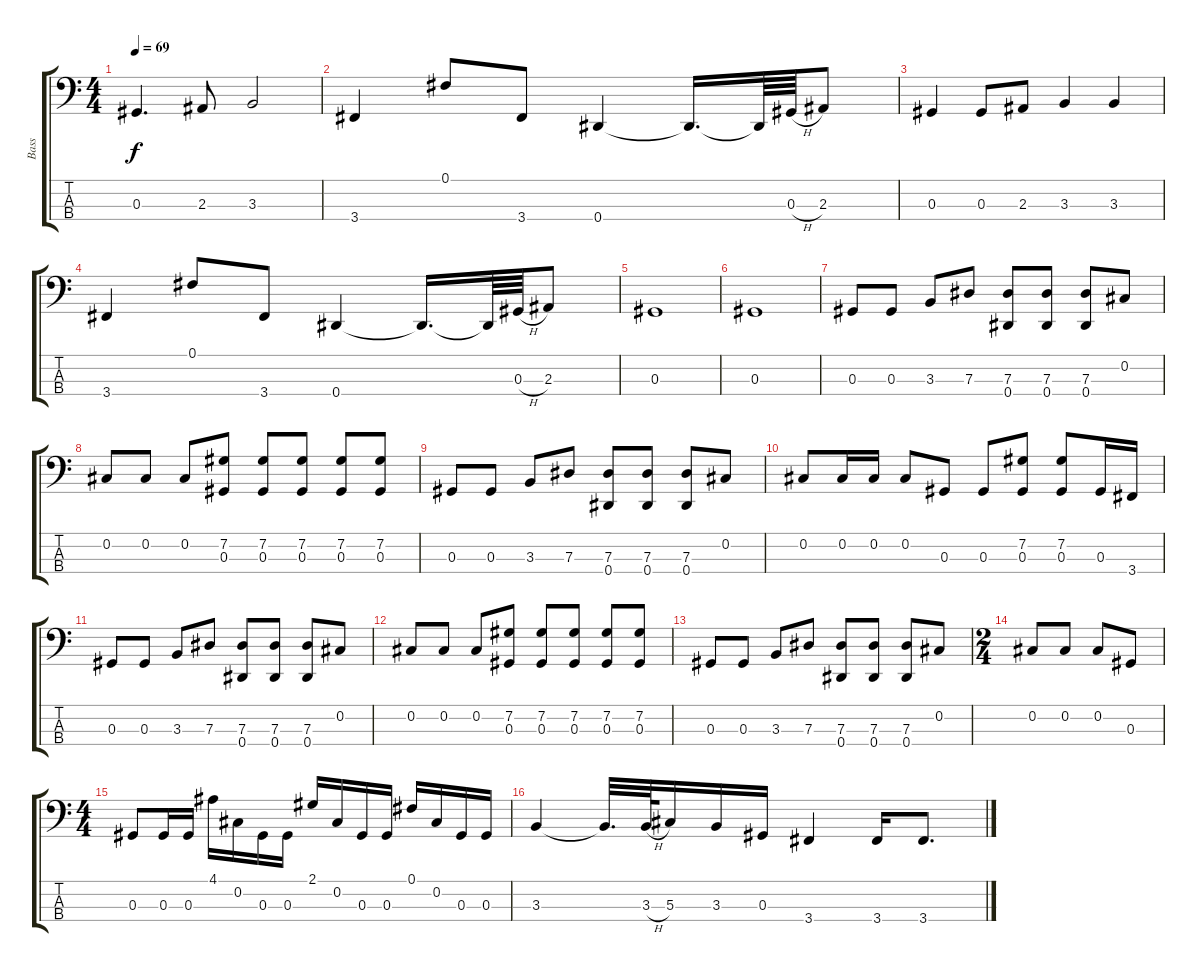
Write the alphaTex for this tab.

\track ("Bass" "Bass") {instrument electricbasspick}
\staff {score tabs}
\tuning (Gb2 Db2 Ab1 Eb1) {hide}
\ts (4 4)
\tempo 69
\clef f4
\ks c
0.3.4{d dy f} 2.3.8 3.3.2 |
3.4.4 0.1.8 3.4.8 0.4.4 0.4{t}.16{d} 0.4{t}.64 0.3{h}.64 2.3.8 |
0.3.4 0.3.8 2.3.8 3.3.4 3.3.4 |
3.4.4 0.1.8 3.4.8 0.4.4 0.4{t}.16{d} 0.4{t}.64 0.3{h}.64 2.3.8 |
0.3.1 |
0.3.1 |
0.3.8 0.3.8 3.3.8 7.3.8 (7.3 0.4).8 (7.3 0.4).8 (7.3 0.4).8 0.2.8 |
0.2.8 0.2.8 0.2.8 (7.2 0.3).8 (7.2 0.3).8 (7.2 0.3).8 (7.2 0.3).8 (7.2 0.3).8 |
0.3.8 0.3.8 3.3.8 7.3.8 (7.3 0.4).8 (7.3 0.4).8 (7.3 0.4).8 0.2.8 |
0.2.8 0.2.16 0.2.16 0.2.8 0.3.8 0.3.8 (7.2 0.3).8 (7.2 0.3).8 0.3.16 3.4.16 |
0.3.8 0.3.8 3.3.8 7.3.8 (7.3 0.4).8 (7.3 0.4).8 (7.3 0.4).8 0.2.8 |
0.2.8 0.2.8 0.2.8 (7.2 0.3).8 (7.2 0.3).8 (7.2 0.3).8 (7.2 0.3).8 (7.2 0.3).8 |
0.3.8 0.3.8 3.3.8 7.3.8 (7.3 0.4).8 (7.3 0.4).8 (7.3 0.4).8 0.2.8 |
\ts (2 4)
0.2.8 0.2.8 0.2.8 0.3.8 |
\ts (4 4)
0.3.8 0.3.16 0.3.16 4.1.16 0.2.16 0.3.16 0.3.16 2.1.16 0.2.16 0.3.16 0.3.16 0.1.16 0.2.16 0.3.16 0.3.16 |
3.3.4 3.3{t}.32{d} 3.3{h}.64 5.3.16 3.3.16 0.3.16 3.4.4 3.4.16 3.4.8{d}
